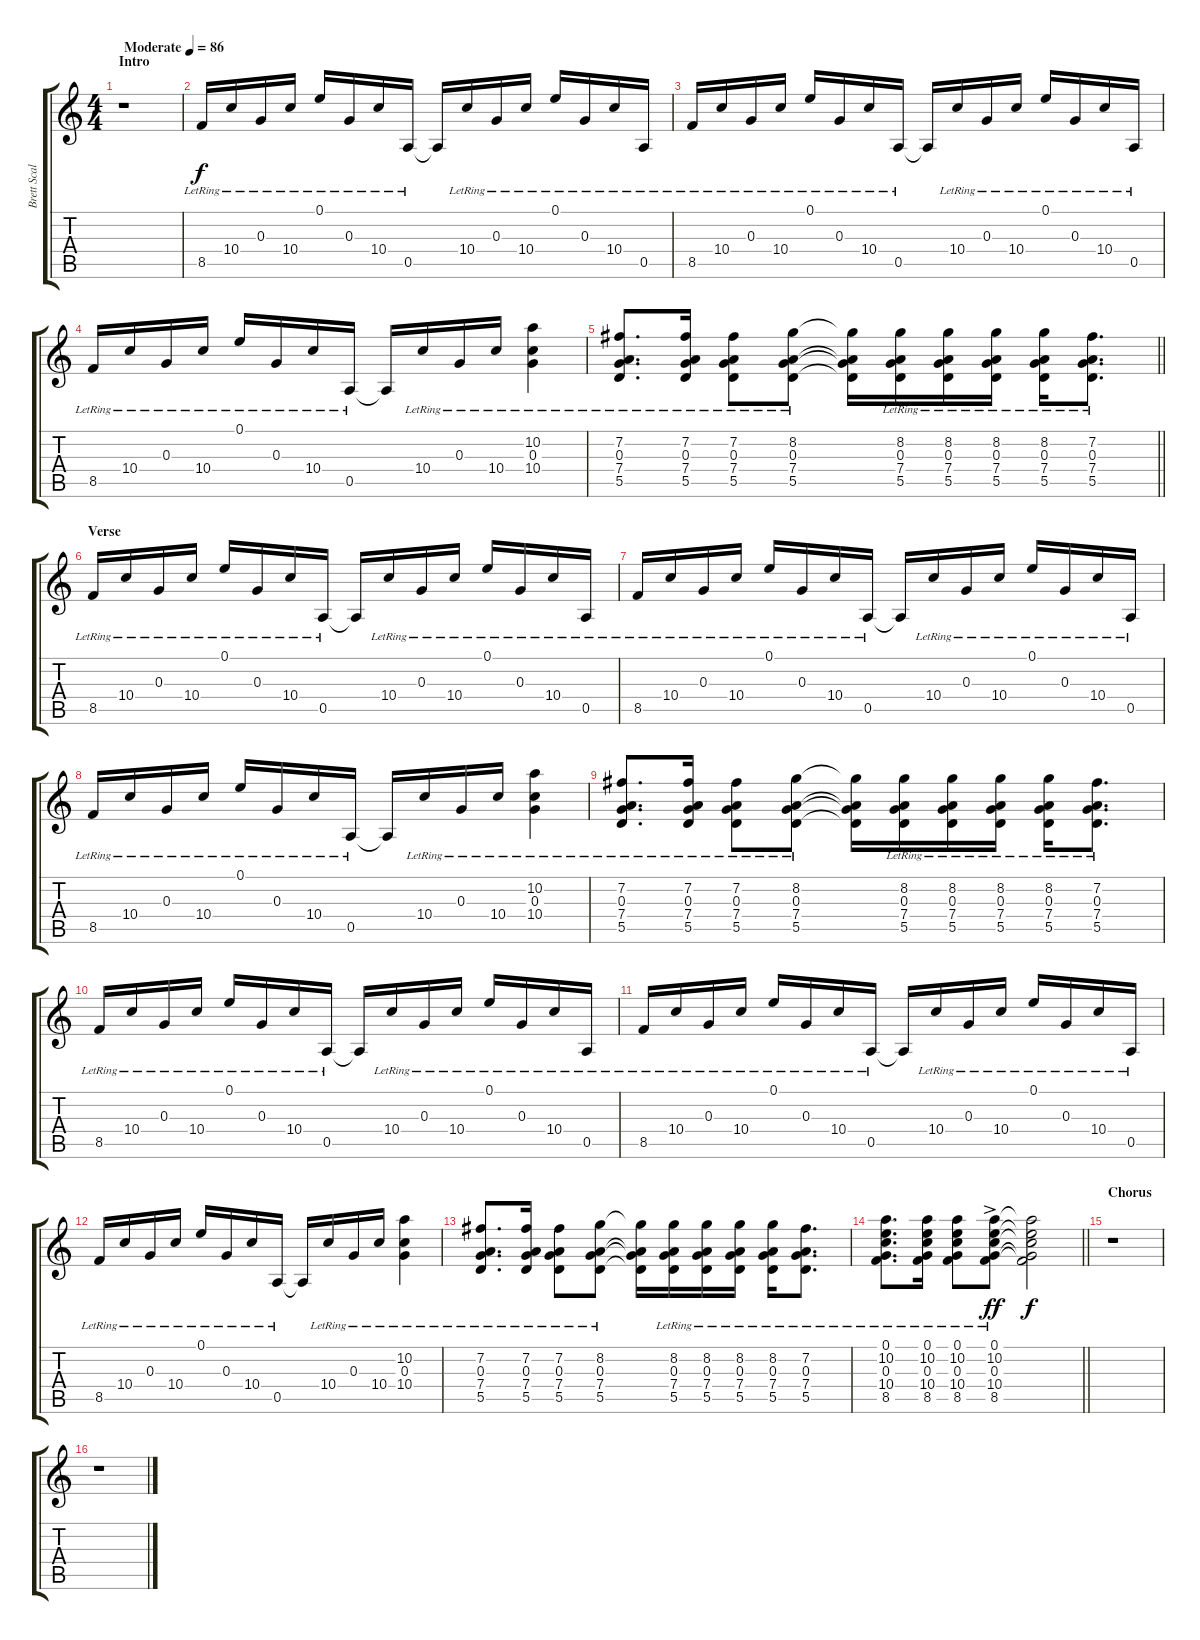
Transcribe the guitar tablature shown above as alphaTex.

\track ("Brett Scallions (Rhythm Guitar)" "Brett Scal") {instrument electricguitarclean}
\staff {score tabs}
\tuning (E4 B3 G3 D3 A2 E2) {hide}
\ts (4 4)
\section ("" "Intro")
\tempo (86 "Moderate")
\clef g2
\ks c
r.1{dy f instrument electricguitarclean} |
8.5{lr}.16{instrument acousticguitarsteel} 10.4{lr}.16 0.3{lr}.16 10.4{lr}.16 0.1{lr}.16 0.3{lr}.16 10.4{lr}.16 0.5{lr}.16 0.5{t}.16 10.4{lr}.16 0.3{lr}.16 10.4{lr}.16 0.1{lr}.16 0.3{lr}.16 10.4{lr}.16 0.5{lr}.16 |
8.5{lr}.16 10.4{lr}.16 0.3{lr}.16 10.4{lr}.16 0.1{lr}.16 0.3{lr}.16 10.4{lr}.16 0.5{lr}.16 0.5{t}.16 10.4{lr}.16 0.3{lr}.16 10.4{lr}.16 0.1{lr}.16 0.3{lr}.16 10.4{lr}.16 0.5{lr}.16 |
8.5{lr}.16 10.4{lr}.16 0.3{lr}.16 10.4{lr}.16 0.1{lr}.16 0.3{lr}.16 10.4{lr}.16 0.5{lr}.16 0.5{t}.16 10.4{lr}.16 0.3{lr}.16 10.4{lr}.16 (10.2{lr} 0.3{lr} 10.4{lr}).4 |
\barLineRight lightlight
(7.2{lr} 0.3{lr} 7.4{lr} 5.5{lr}).8{d} (7.2{lr} 0.3{lr} 7.4{lr} 5.5{lr}).16 (7.2{lr} 0.3{lr} 7.4{lr} 5.5{lr}).8 (8.2{lr} 0.3{lr} 7.4{lr} 5.5{lr}).8 (8.2{t} 0.3{t} 7.4{t} 5.5{t}).16 (8.2{lr} 0.3{lr} 7.4{lr} 5.5{lr}).16 (8.2{lr} 0.3{lr} 7.4{lr} 5.5{lr}).16 (8.2{lr} 0.3{lr} 7.4{lr} 5.5{lr}).16 (8.2{lr} 0.3{lr} 7.4{lr} 5.5{lr}).16 (7.2{lr} 0.3{lr} 7.4{lr} 5.5{lr}).8{d} |
\section ("" "Verse")
8.5{lr}.16 10.4{lr}.16 0.3{lr}.16 10.4{lr}.16 0.1{lr}.16 0.3{lr}.16 10.4{lr}.16 0.5{lr}.16 0.5{t}.16 10.4{lr}.16 0.3{lr}.16 10.4{lr}.16 0.1{lr}.16 0.3{lr}.16 10.4{lr}.16 0.5{lr}.16 |
8.5{lr}.16 10.4{lr}.16 0.3{lr}.16 10.4{lr}.16 0.1{lr}.16 0.3{lr}.16 10.4{lr}.16 0.5{lr}.16 0.5{t}.16 10.4{lr}.16 0.3{lr}.16 10.4{lr}.16 0.1{lr}.16 0.3{lr}.16 10.4{lr}.16 0.5{lr}.16 |
8.5{lr}.16 10.4{lr}.16 0.3{lr}.16 10.4{lr}.16 0.1{lr}.16 0.3{lr}.16 10.4{lr}.16 0.5{lr}.16 0.5{t}.16 10.4{lr}.16 0.3{lr}.16 10.4{lr}.16 (10.2{lr} 0.3{lr} 10.4{lr}).4 |
(7.2{lr} 0.3{lr} 7.4{lr} 5.5{lr}).8{d} (7.2{lr} 0.3{lr} 7.4{lr} 5.5{lr}).16 (7.2{lr} 0.3{lr} 7.4{lr} 5.5{lr}).8 (8.2{lr} 0.3{lr} 7.4{lr} 5.5{lr}).8 (8.2{t} 0.3{t} 7.4{t} 5.5{t}).16 (8.2{lr} 0.3{lr} 7.4{lr} 5.5{lr}).16 (8.2{lr} 0.3{lr} 7.4{lr} 5.5{lr}).16 (8.2{lr} 0.3{lr} 7.4{lr} 5.5{lr}).16 (8.2{lr} 0.3{lr} 7.4{lr} 5.5{lr}).16 (7.2{lr} 0.3{lr} 7.4{lr} 5.5{lr}).8{d} |
8.5{lr}.16 10.4{lr}.16 0.3{lr}.16 10.4{lr}.16 0.1{lr}.16 0.3{lr}.16 10.4{lr}.16 0.5{lr}.16 0.5{t}.16 10.4{lr}.16 0.3{lr}.16 10.4{lr}.16 0.1{lr}.16 0.3{lr}.16 10.4{lr}.16 0.5{lr}.16 |
8.5{lr}.16 10.4{lr}.16 0.3{lr}.16 10.4{lr}.16 0.1{lr}.16 0.3{lr}.16 10.4{lr}.16 0.5{lr}.16 0.5{t}.16 10.4{lr}.16 0.3{lr}.16 10.4{lr}.16 0.1{lr}.16 0.3{lr}.16 10.4{lr}.16 0.5{lr}.16 |
8.5{lr}.16 10.4{lr}.16 0.3{lr}.16 10.4{lr}.16 0.1{lr}.16 0.3{lr}.16 10.4{lr}.16 0.5{lr}.16 0.5{t}.16 10.4{lr}.16 0.3{lr}.16 10.4{lr}.16 (10.2{lr} 0.3{lr} 10.4{lr}).4 |
(7.2{lr} 0.3{lr} 7.4{lr} 5.5{lr}).8{d} (7.2{lr} 0.3{lr} 7.4{lr} 5.5{lr}).16 (7.2{lr} 0.3{lr} 7.4{lr} 5.5{lr}).8 (8.2{lr} 0.3{lr} 7.4{lr} 5.5{lr}).8 (8.2{t} 0.3{t} 7.4{t} 5.5{t}).16 (8.2{lr} 0.3{lr} 7.4{lr} 5.5{lr}).16 (8.2{lr} 0.3{lr} 7.4{lr} 5.5{lr}).16 (8.2{lr} 0.3{lr} 7.4{lr} 5.5{lr}).16 (8.2{lr} 0.3{lr} 7.4{lr} 5.5{lr}).16 (7.2{lr} 0.3{lr} 7.4{lr} 5.5{lr}).8{d} |
\barLineRight lightlight
(0.1{lr} 10.2{lr} 0.3{lr} 10.4{lr} 8.5{lr}).8{d} (0.1{lr} 10.2{lr} 0.3{lr} 10.4{lr} 8.5{lr}).16 (0.1{lr} 10.2{lr} 0.3{lr} 10.4{lr} 8.5{lr}).8 (0.1{ac lr} 10.2{ac lr} 0.3{ac lr} 10.4{ac lr} 8.5{ac lr}).8{dy ff} (0.1{t} 10.2{t} 0.3{t} 10.4{t} 8.5{t}).2{dy f} |
\section ("" "Chorus")
r.1 |
r.1
